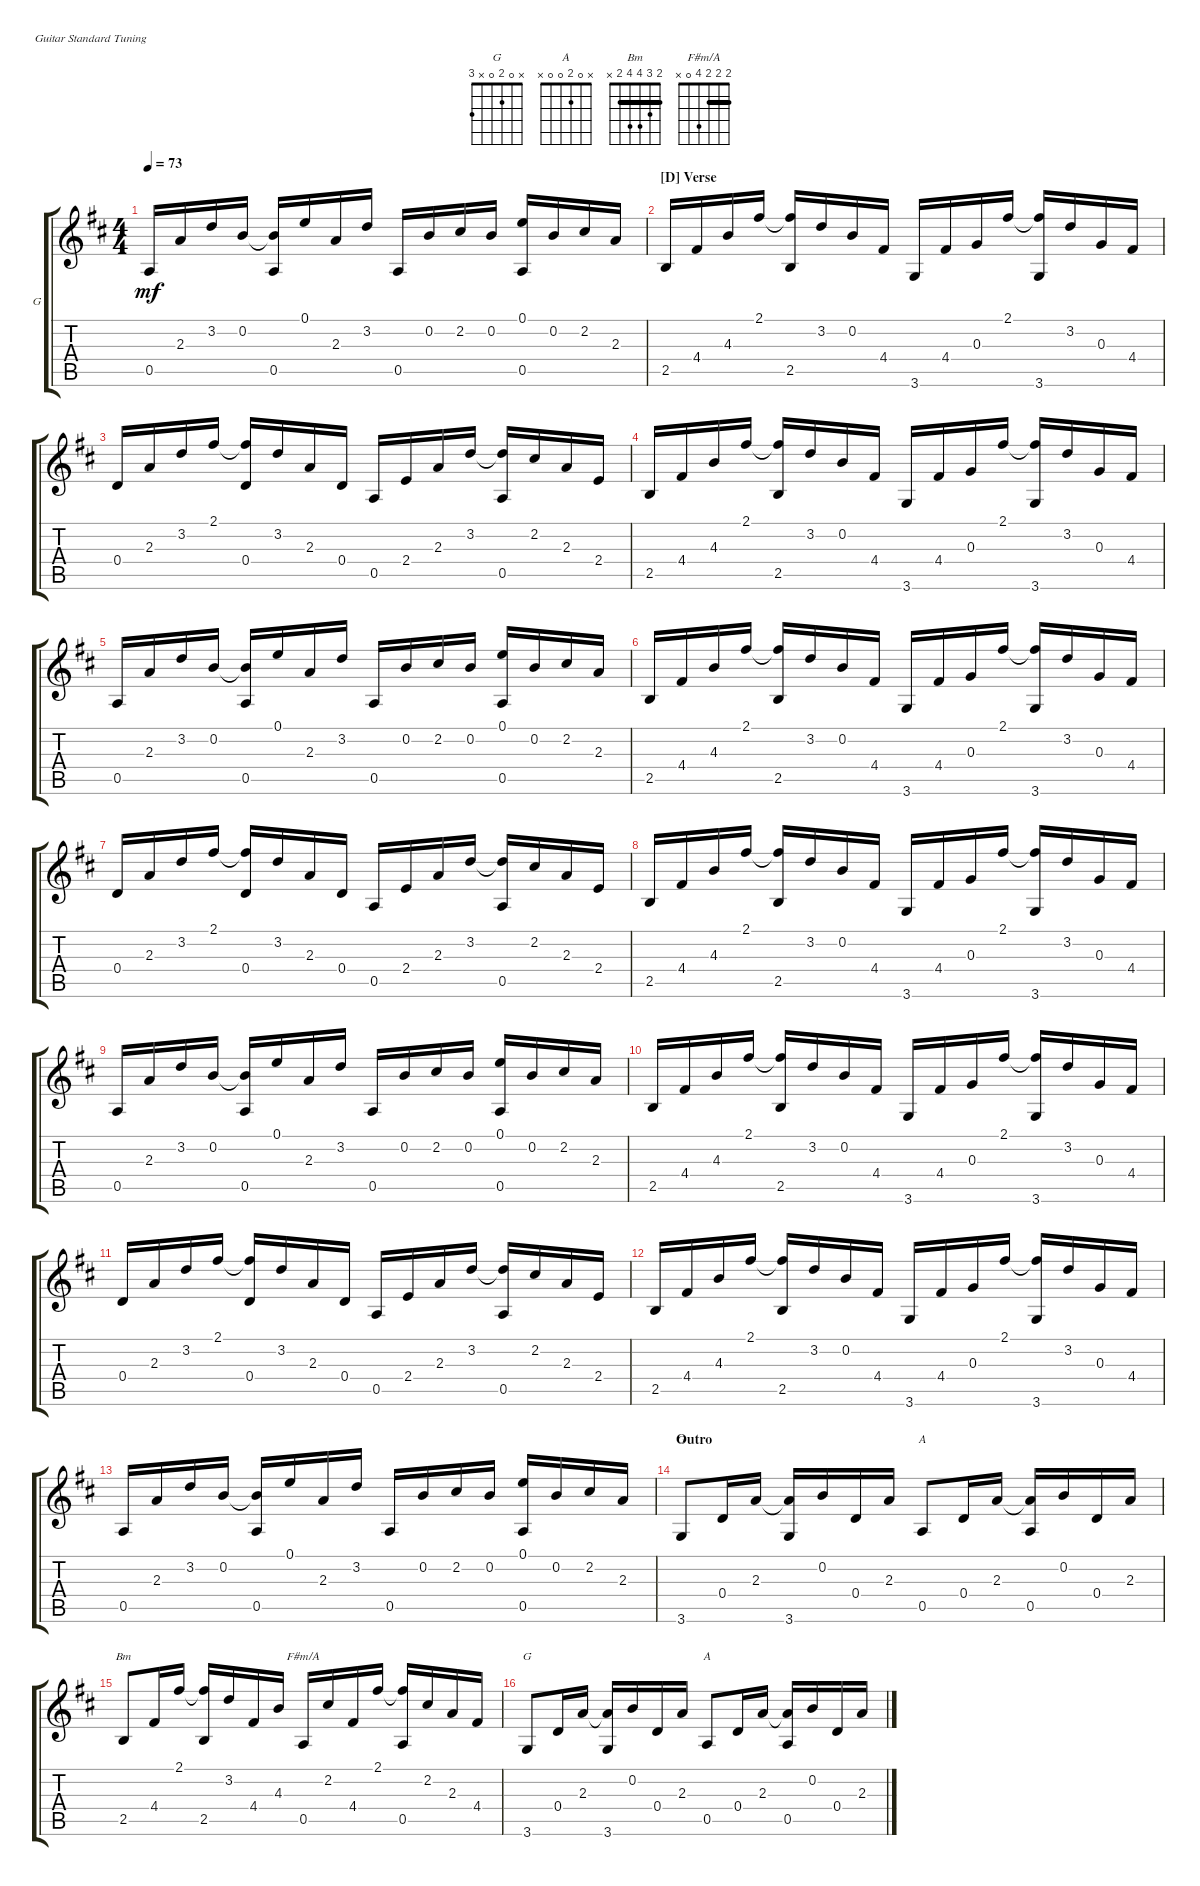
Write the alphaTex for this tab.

\defaultSystemsLayout 4
\bracketExtendMode groupsimilarinstruments
\firstSystemTrackNameOrientation horizontal
\otherSystemsTrackNameOrientation horizontal
\track ("Steel Guitar" "G") {instrument acousticguitarsteel}
\staff {score tabs}
\tuning (E4 B3 G3 D3 A2 E2)
\chord ("G" x 0 2 0 x 3)
\chord ("A" x 0 2 0 0 x)
\chord ("Bm" 2 3 4 4 2 x) {barre 2}
\chord ("F#m/A" 2 2 2 4 0 x) {barre (2 2)}
\ts (4 4)
\tempo 73
\clef g2
\ks d
0.5.16{dy mf} 2.3.16 3.2.16 0.2.16 (0.2{t} 0.5).16 0.1.16 2.3.16 3.2.16 0.5.16 0.2.16 2.2.16 0.2.16 (0.5 0.1).16 0.2.16 2.2.16 2.3.16 |
\section ("D" "Verse")
2.5.16 4.4.16 4.3.16 2.1.16 (2.1{t} 2.5).16 3.2.16 0.2.16 4.4.16 3.6.16 4.4.16 0.3.16 2.1.16 (2.1{t} 3.6).16 3.2.16 0.3.16 4.4.16 |
0.4.16 2.3.16 3.2.16 2.1.16 (0.4 2.1{t}).16 3.2.16 2.3.16 0.4.16 0.5.16 2.4.16 2.3.16 3.2.16 (3.2{t} 0.5).16 2.2.16 2.3.16 2.4.16 |
2.5.16 4.4.16 4.3.16 2.1.16 (2.1{t} 2.5).16 3.2.16 0.2.16 4.4.16 3.6.16 4.4.16 0.3.16 2.1.16 (2.1{t} 3.6).16 3.2.16 0.3.16 4.4.16 |
0.5.16 2.3.16 3.2.16 0.2.16 (0.2{t} 0.5).16 0.1.16 2.3.16 3.2.16 0.5.16 0.2.16 2.2.16 0.2.16 (0.5 0.1).16 0.2.16 2.2.16 2.3.16 |
2.5.16 4.4.16 4.3.16 2.1.16 (2.1{t} 2.5).16 3.2.16 0.2.16 4.4.16 3.6.16 4.4.16 0.3.16 2.1.16 (2.1{t} 3.6).16 3.2.16 0.3.16 4.4.16 |
0.4.16 2.3.16 3.2.16 2.1.16 (0.4 2.1{t}).16 3.2.16 2.3.16 0.4.16 0.5.16 2.4.16 2.3.16 3.2.16 (3.2{t} 0.5).16 2.2.16 2.3.16 2.4.16 |
2.5.16 4.4.16 4.3.16 2.1.16 (2.1{t} 2.5).16 3.2.16 0.2.16 4.4.16 3.6.16 4.4.16 0.3.16 2.1.16 (2.1{t} 3.6).16 3.2.16 0.3.16 4.4.16 |
0.5.16 2.3.16 3.2.16 0.2.16 (0.2{t} 0.5).16 0.1.16 2.3.16 3.2.16 0.5.16 0.2.16 2.2.16 0.2.16 (0.5 0.1).16 0.2.16 2.2.16 2.3.16 |
2.5.16 4.4.16 4.3.16 2.1.16 (2.1{t} 2.5).16 3.2.16 0.2.16 4.4.16 3.6.16 4.4.16 0.3.16 2.1.16 (2.1{t} 3.6).16 3.2.16 0.3.16 4.4.16 |
0.4.16 2.3.16 3.2.16 2.1.16 (0.4 2.1{t}).16 3.2.16 2.3.16 0.4.16 0.5.16 2.4.16 2.3.16 3.2.16 (3.2{t} 0.5).16 2.2.16 2.3.16 2.4.16 |
2.5.16 4.4.16 4.3.16 2.1.16 (2.1{t} 2.5).16 3.2.16 0.2.16 4.4.16 3.6.16 4.4.16 0.3.16 2.1.16 (2.1{t} 3.6).16 3.2.16 0.3.16 4.4.16 |
0.5.16 2.3.16 3.2.16 0.2.16 (0.2{t} 0.5).16 0.1.16 2.3.16 3.2.16 0.5.16 0.2.16 2.2.16 0.2.16 (0.5 0.1).16 0.2.16 2.2.16 2.3.16 |
\section ("" "Outro")
3.6.8{ch "G"} 0.4.16 2.3.16 (3.6 2.3{t}).16 0.2.16 0.4.16 2.3.16 0.5.8{ch "A"} 0.4.16 2.3.16 (2.3{t} 0.5).16 0.2.16 0.4.16 2.3.16 |
2.5.8{ch "Bm"} 4.4.16 2.1.16 (2.1{t} 2.5).16 3.2.16 4.4.16 4.3.16 0.5.16{ch "F#m/A"} 2.2.16 4.4.16 2.1.16 (2.1{t} 0.5).16 2.2.16 2.3.16 4.4.16 |
3.6.8{ch "G"} 0.4.16 2.3.16 (3.6 2.3{t}).16 0.2.16 0.4.16 2.3.16 0.5.8{ch "A"} 0.4.16 2.3.16 (2.3{t} 0.5).16 0.2.16 0.4.16 2.3.16
